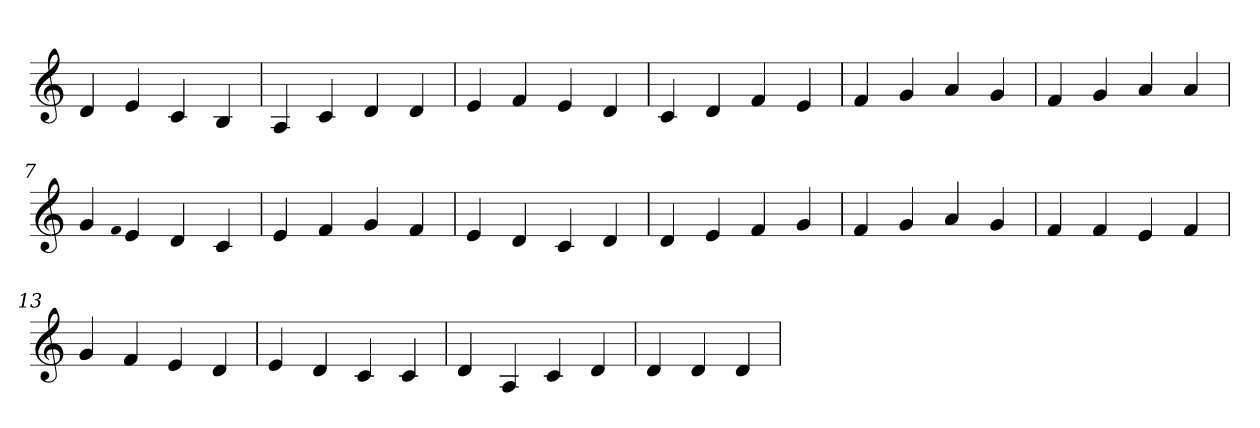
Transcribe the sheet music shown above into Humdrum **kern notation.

**kern
*part1
*staff1
*clefG2
=1
4d
4e
4c
4B
=2
4A
4c
4d
4d
=3
4e
4f
4e
4d
=4
4c
4d
4f
4e
=5
4f
4g
4a
4g
=6
4f
4g
4a
4a
=7
4g
qqf
4e
4d
4c
=8
4e
4f
4g
4f
=9
4e
4d
4c
4d
=10
4d
4e
4f
4g
=11
4f
4g
4a
4g
=12
4f
4f
4e
4f
=13
4g
4f
4e
4d
=14
4e
4d
4c
4c
=15
4d
4A
4c
4d
=16
4d
4d
4d
=
*-
